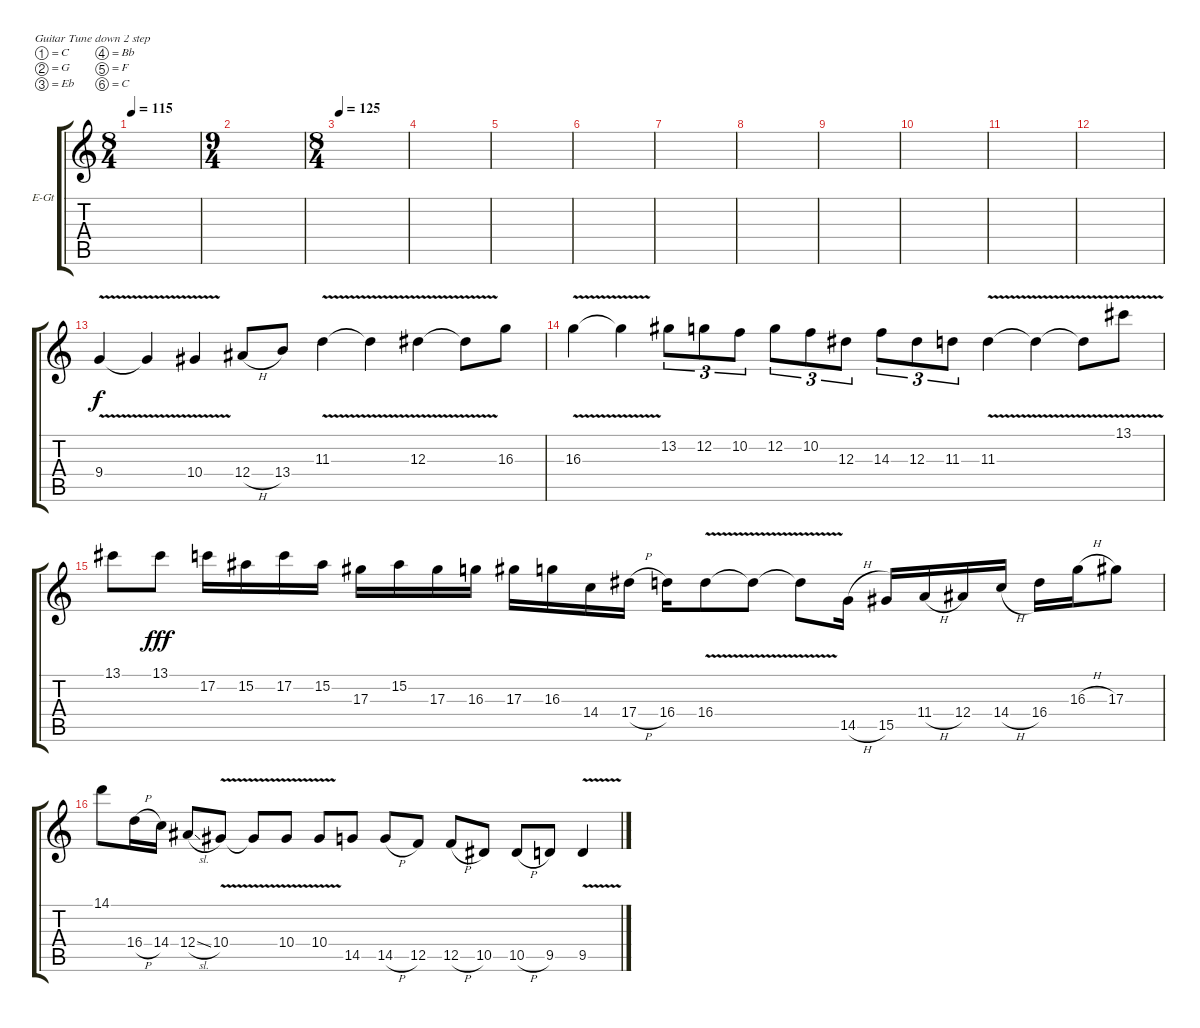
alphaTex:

\defaultSystemsLayout 4
\bracketExtendMode groupsimilarinstruments
\firstSystemTrackNameOrientation horizontal
\otherSystemsTrackNameOrientation horizontal
\track ("solo" "E-Gt") {instrument distortionguitar}
\staff {score tabs}
\tuning (C4 G3 Eb3 Bb2 F2 C2)
\ts (8 4)
\tempo 115
\clef g2
\scale
0.257261
\ks c
|
\ts (9 4)
\scale
0.485477 |
\ts (8 4)
\tempo 125
\scale
0.485477 |
\scale
0.257261 |
\scale
0.257261 |
\scale
0.333333 |
\scale
0.333333 |
\scale
0.333333 |
\scale
0.333333 |
\scale
0.333333 |
\scale
0.333333 |
\scale
0.333333 |
\scale
0.333333 9.4{v}.4 9.4{v t}.4 10.4{v}.4 12.4{h}.8 13.4.8 11.3{v}.4 11.3{v t}.4 12.3{v}.4 12.3{t}.8 16.3.8 |
\scale
0.333333 16.3{v}.4 16.3{v t}.4 13.2.8{tu (3 2)} 12.2.8{tu (3 2)} 10.2.8{tu (3 2)} 12.2.8{tu (3 2)} 10.2.8{tu (3 2)} 12.3.8{tu (3 2)} 14.3.8{tu (3 2)} 12.3.8{tu (3 2)} 11.3.8{tu (3 2)} 11.3{v}.4 11.3{v t}.4 11.3{v t}.8 13.1{v}.8 |
\scale
0.333333 13.1.8 13.1.8{dy fff} 17.2.16 15.2.16 17.2.16 15.2.16 17.3.16 15.2.16 17.3.16 16.3.16 17.3.16 16.3.16 14.4.16 17.4{h}.16 16.4.16 16.4{v}.8 16.4{v t}.8 16.4{v t}.8 14.5{h}.16 15.5.16 11.4{h}.16 12.4.16 14.4{h}.16 16.4.16 16.3{h}.16 17.3.8 |
\scale
0.333333 14.1.8 16.4{h}.16 14.4.16 12.4{sl}.8 10.4{v}.8 10.4{v t}.8 10.4{v}.8 10.4{v}.8 14.5.8 14.5{h}.8 12.5.8 12.5{h}.8 10.5.8 10.5{h}.8 9.5.8 9.5{v}.4
